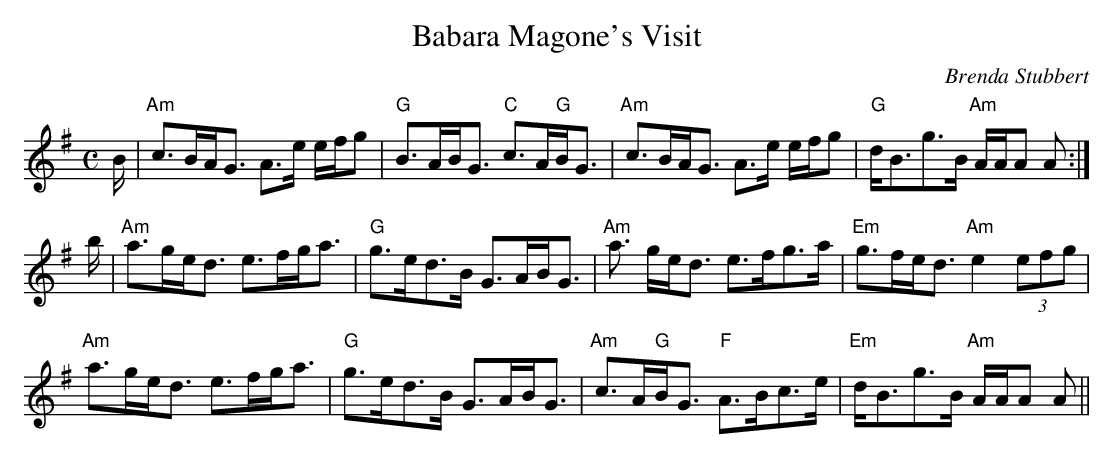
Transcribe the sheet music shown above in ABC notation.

X:1
T:Babara Magone's Visit
M:C
L:1/8
C:Brenda Stubbert
K:G
B/2|"Am"c>BA<G A>e e/2f/2g|"G"B>AB<G "C"c>A"G"B<G|"Am"c>BA<G A>e e/2f/2g
|"G"d<Bg>B "Am"A/2A/2A A :|!b/2|"Am"a>ge<d e>fg<a|"G"g>ed>B G>AB<G|"Am"a
>
ge<d e>fg>a|"Em"g>fe<d "Am"e2 (3efg|!"Am"a>ge<d e>fg<a|"G"g>ed>B G>AB<G|
"Am"c>A"G"B<G "F"A>Bc>e|"Em"d<Bg>B "Am"A/2A/2A A||!
